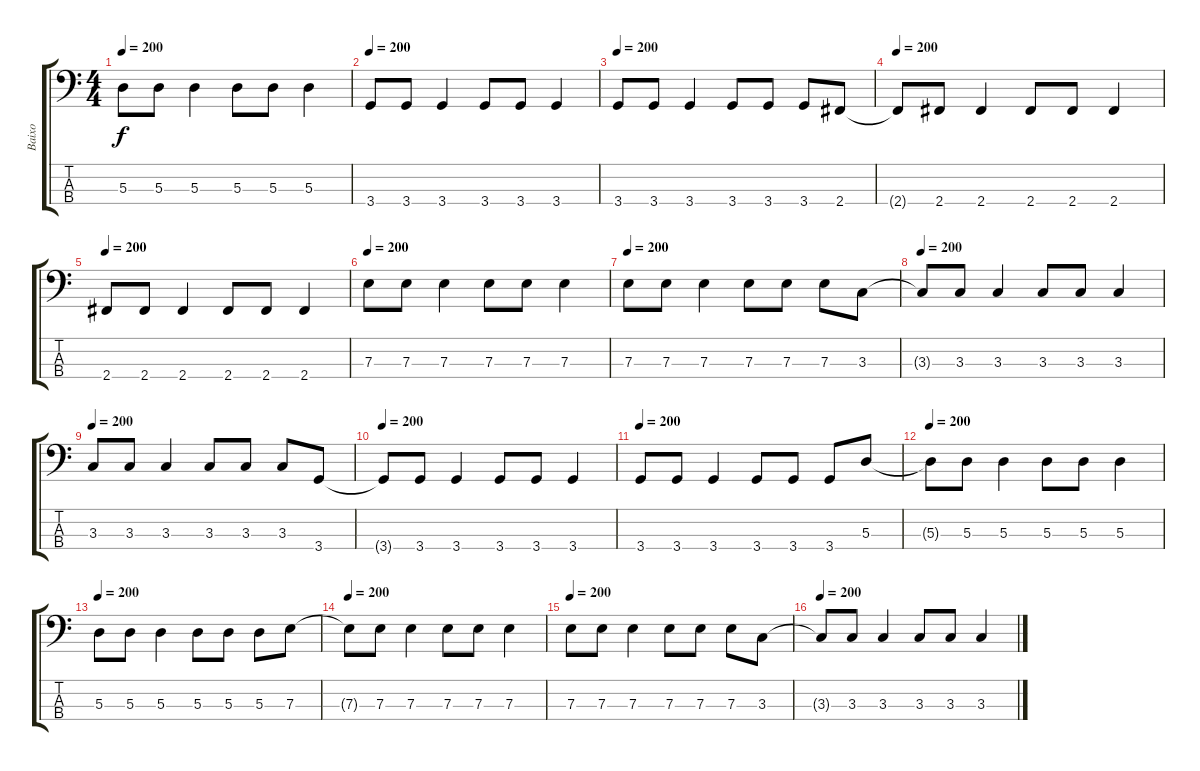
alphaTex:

\track ("Baixo" "Baixo") {instrument electricbasspick}
\staff {score tabs}
\tuning (G2 D2 A1 E1) {hide}
\ts (4 4)
\tempo 200
\clef f4
\ks c
5.3.8{dy f} 5.3.8 5.3.4 5.3.8 5.3.8 5.3.4 |
\tempo 200
3.4.8 3.4.8 3.4.4 3.4.8 3.4.8 3.4.4 |
\tempo 200
3.4.8 3.4.8 3.4.4 3.4.8 3.4.8 3.4.8 2.4.8 |
\tempo 200
2.4{t}.8 2.4.8 2.4.4 2.4.8 2.4.8 2.4.4 |
\tempo 200
2.4.8 2.4.8 2.4.4 2.4.8 2.4.8 2.4.4 |
\tempo 200
7.3.8 7.3.8 7.3.4 7.3.8 7.3.8 7.3.4 |
\tempo 200
7.3.8 7.3.8 7.3.4 7.3.8 7.3.8 7.3.8 3.3.8 |
\tempo 200
3.3{t}.8 3.3.8 3.3.4 3.3.8 3.3.8 3.3.4 |
\tempo 200
3.3.8 3.3.8 3.3.4 3.3.8 3.3.8 3.3.8 3.4.8 |
\tempo 200
3.4{t}.8 3.4.8 3.4.4 3.4.8 3.4.8 3.4.4 |
\tempo 200
3.4.8 3.4.8 3.4.4 3.4.8 3.4.8 3.4.8 5.3.8 |
\tempo 200
5.3{t}.8 5.3.8 5.3.4 5.3.8 5.3.8 5.3.4 |
\tempo 200
5.3.8 5.3.8 5.3.4 5.3.8 5.3.8 5.3.8 7.3.8 |
\tempo 200
7.3{t}.8 7.3.8 7.3.4 7.3.8 7.3.8 7.3.4 |
\tempo 200
7.3.8 7.3.8 7.3.4 7.3.8 7.3.8 7.3.8 3.3.8 |
\tempo 200
3.3{t}.8 3.3.8 3.3.4 3.3.8 3.3.8 3.3.4
